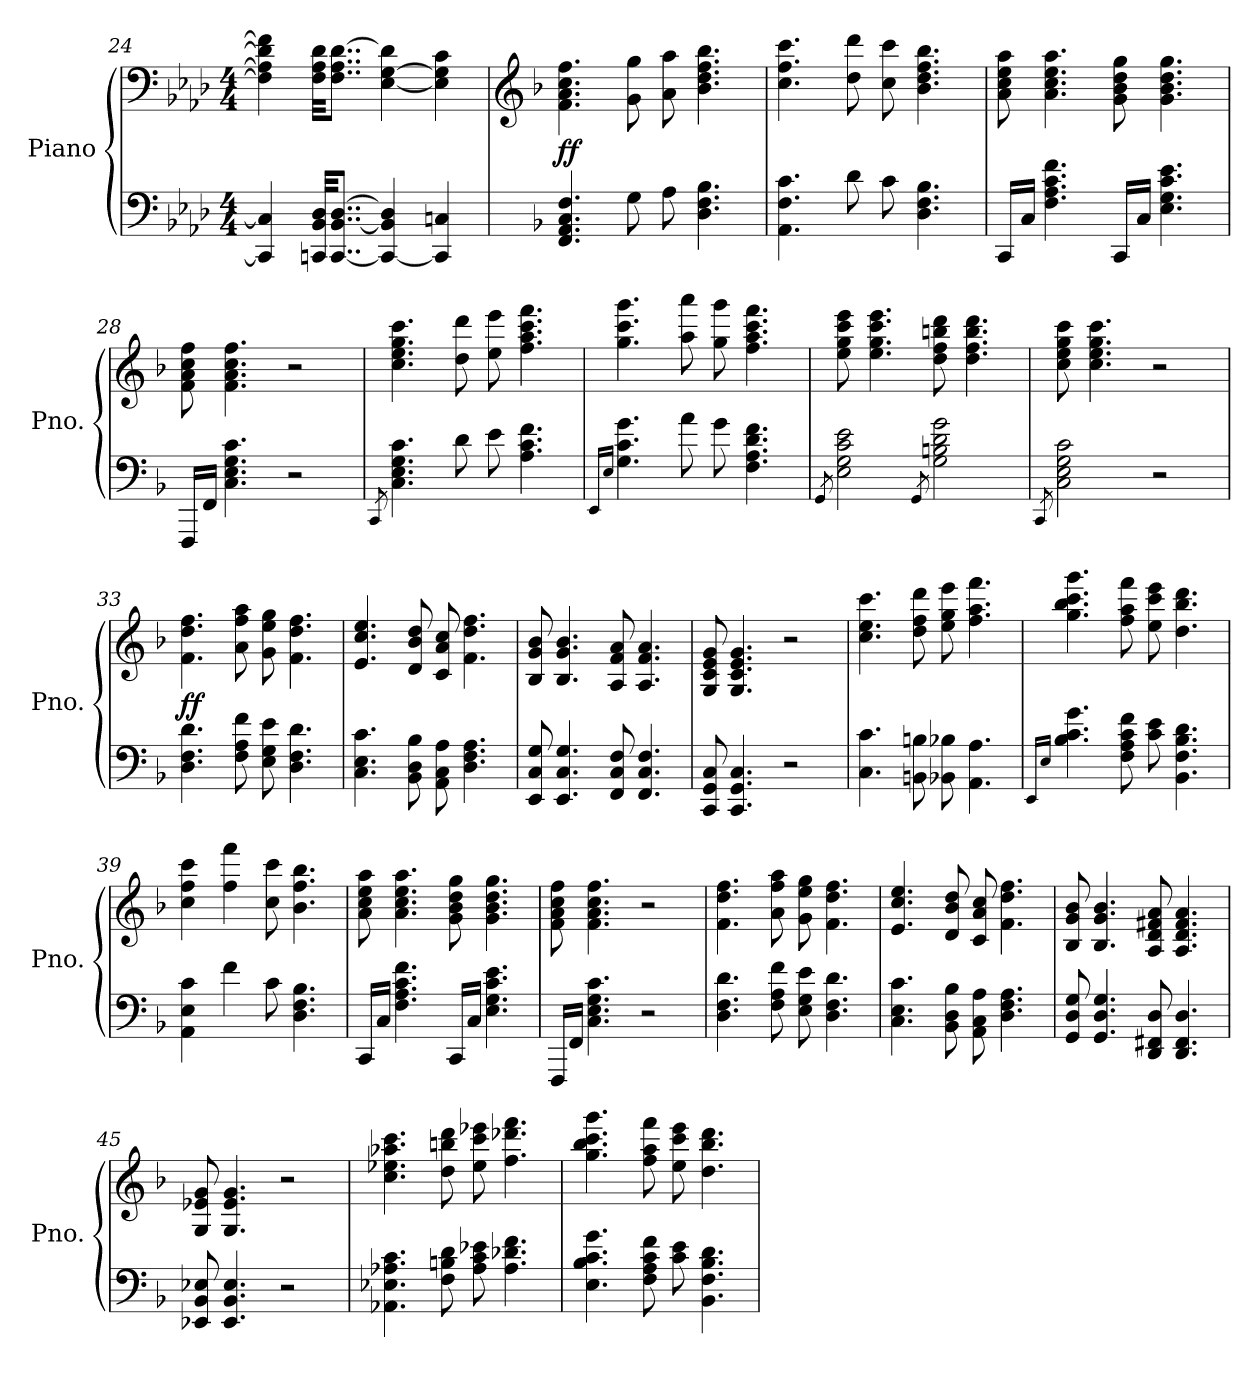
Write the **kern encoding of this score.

**kern	**kern	**dynam
*part1	*part1	*part1
*staff2	*staff1	*staff1/2
*I"Piano	*	*
*I'Pno.	*	*
*clefF4	*clefF4	*
*k[b-e-a-d-]	*k[b-e-a-d-]	*
*M4/4	*M4/4	*
=24	=24	=24
4CC-/] 4C-/]	4F\] 4A-\] 4d-\] 4f\]	.
32CCn/ 32BB-/ 32D-/KKL	32F\ 32A-\ 32d-\KKL	.
[8..CC/ [8..BB-/ [8..D-/J	8..F\ 8..A-\ [8..d-\J	.
4CC/_ 4BB-/] 4D-/]	[4E-\ [4G\ 4d-\]	.
4CC/] 4Cn/	4E-\] 4G\] 4c\	.
=25	=25	=25
*	*clefG2	*
*k[b-]	*k[b-]	*
*	*MM152	*
!	!	!LO:DY:b
4.FF/ 4.AA/ 4.C/ 4.F/	4.f\ 4.a\ 4.cc\ 4.ff\	ff
8G\	8g\ 8gg\	.
8A\	8a\ 8aa\	.
4.D\ 4.F\ 4.B-\	4.b-\ 4.dd\ 4.ff\ 4.bb-\	.
=26	=26	=26
4.AA\ 4.F\ 4.c\	4.cc\ 4.ff\ 4.ccc\	.
8d\	8dd\ 8ddd\	.
8c\	8cc\ 8ccc\	.
4.D\ 4.F\ 4.B-\	4.b-\ 4.dd\ 4.ff\ 4.bb-\	.
=27	=27	=27
16CC/LL	8a\ 8cc\ 8ee\ 8aa\	.
16C/JJ	.	.
4.F\ 4.A\ 4.c\ 4.f\	4.a\ 4.cc\ 4.ee\ 4.aa\	.
16CC/LL	8g\ 8b-\ 8dd\ 8gg\	.
16C/JJ	.	.
4.E\ 4.G\ 4.c\ 4.e\	4.g\ 4.b-\ 4.dd\ 4.gg\	.
!!LO:PB:g=z
=28	=28	=28
16FFF/LL	8f\ 8a\ 8cc\ 8ff\	.
16FF/JJ	.	.
4.C\ 4.E\ 4.G\ 4.c\	4.f\ 4.a\ 4.cc\ 4.ff\	.
2r	2r	.
=29	=29	=29
8qCC/	.	.
4.C\ 4.E\ 4.G\ 4.c\	4.cc\ 4.ee\ 4.gg\ 4.ccc\	.
8d\	8dd\ 8ddd\	.
8e\	8ee\ 8eee\	.
4.A\ 4.c\ 4.f\	4.ff\ 4.aa\ 4.ccc\ 4.fff\	.
=30	=30	=30
16qEE/LL	.	.
16qE/JJ	.	.
4.G\ 4.c\ 4.g\	4.gg\ 4.ccc\ 4.ggg\	.
8a\	8aa\ 8aaa\	.
8g\	8gg\ 8ggg\	.
4.F\ 4.A\ 4.d\ 4.f\	4.ff\ 4.aa\ 4.ccc\ 4.fff\	.
=31	=31	=31
8qGG/	.	.
2E\ 2G\ 2c\ 2e\	8ee\ 8gg\ 8ccc\ 8eee\	.
.	4.ee\ 4.gg\ 4.ccc\ 4.eee\	.
8qGG/	.	.
2G\ 2Bn\ 2d\ 2g\	8dd\ 8ff\ 8bbn\ 8ddd\	.
.	4.dd\ 4.ff\ 4.bb\ 4.ddd\	.
=32	=32	=32
8qCC/	.	.
2C\ 2E\ 2G\ 2c\	8cc\ 8ee\ 8gg\ 8ccc\	.
.	4.cc\ 4.ee\ 4.gg\ 4.ccc\	.
2r	2r	.
=33	=33	=33
!	!	!LO:DY:b
4.D\ 4.F\ 4.d\	4.f\ 4.dd\ 4.ff\	ff
8F\ 8A\ 8f\	8a\ 8ff\ 8aa\	.
8E\ 8G\ 8e\	8g\ 8ee\ 8gg\	.
4.D\ 4.F\ 4.d\	4.f\ 4.dd\ 4.ff\	.
!!LO:LB:g=z
=34	=34	=34
4.C\ 4.E\ 4.c\	4.e/ 4.cc/ 4.ee/	.
8BB-\ 8D\ 8B-\	8d/ 8b-/ 8dd/	.
8AA\ 8C\ 8A\	8c/ 8a/ 8cc/	.
4.D\ 4.F\ 4.A\	4.f\ 4.dd\ 4.ff\	.
=35	=35	=35
8EE/ 8C/ 8G/	8B-/ 8g/ 8b-/	.
4.EE/ 4.C/ 4.G/	4.B-/ 4.g/ 4.b-/	.
8FF/ 8C/ 8F/	8A/ 8f/ 8a/	.
4.FF/ 4.C/ 4.F/	4.A/ 4.f/ 4.a/	.
=36	=36	=36
8CC/ 8GG/ 8C/	8G/ 8c/ 8e/ 8g/	.
4.CC/ 4.GG/ 4.C/	4.G/ 4.c/ 4.e/ 4.g/	.
2r	2r	.
=37	=37	=37
4.C\ 4.c\	4.cc\ 4.ee\ 4.ccc\	.
8BBn\ 8Bn\	8dd\ 8ff\ 8ddd\	.
8BB-X\ 8B-X\	8ee\ 8gg\ 8eee\	.
4.AA\ 4.A\	4.ff\ 4.aa\ 4.fff\	.
=38	=38	=38
16qEE/LL	.	.
16qE/JJ	.	.
4.B-\ 4.c\ 4.g\	4.gg\ 4.bb-\ 4.ccc\ 4.ggg\	.
8F\ 8A\ 8c\ 8f\	8ff\ 8aa\ 8fff\	.
8c\ 8e\	8ee\ 8ccc\ 8eee\	.
4.BB-\ 4.F\ 4.B-\ 4.d\	4.dd\ 4.bb-\ 4.ddd\	.
=39	=39	=39
4AA\ 4E\ 4c\	4cc\ 4ff\ 4ccc\	.
4f\	4ff\ 4fff\	.
8c\	8cc\ 8ccc\	.
4.D\ 4.F\ 4.B-\	4.b-\ 4.ff\ 4.bb-\	.
!!LO:LB:g=z
=40	=40	=40
16CC/LL	8a\ 8cc\ 8ee\ 8aa\	.
16C/JJ	.	.
4.F\ 4.A\ 4.c\ 4.f\	4.a\ 4.cc\ 4.ee\ 4.aa\	.
16CC/LL	8g\ 8b-\ 8dd\ 8gg\	.
16C/JJ	.	.
4.E\ 4.G\ 4.c\ 4.e\	4.g\ 4.b-\ 4.dd\ 4.gg\	.
=41	=41	=41
16FFF/LL	8f\ 8a\ 8cc\ 8ff\	.
16FF/JJ	.	.
4.C\ 4.E\ 4.G\ 4.c\	4.f\ 4.a\ 4.cc\ 4.ff\	.
2r	2r	.
=42	=42	=42
4.D\ 4.F\ 4.d\	4.f\ 4.dd\ 4.ff\	.
8F\ 8A\ 8f\	8a\ 8ff\ 8aa\	.
8E\ 8G\ 8e\	8g\ 8ee\ 8gg\	.
4.D\ 4.F\ 4.d\	4.f\ 4.dd\ 4.ff\	.
=43	=43	=43
4.C\ 4.E\ 4.c\	4.e/ 4.cc/ 4.ee/	.
8BB-\ 8D\ 8B-\	8d/ 8b-/ 8dd/	.
8AA\ 8C\ 8A\	8c/ 8a/ 8cc/	.
4.D\ 4.F\ 4.A\	4.f\ 4.dd\ 4.ff\	.
=44	=44	=44
8GG/ 8D/ 8G/	8B-/ 8g/ 8b-/	.
4.GG/ 4.D/ 4.G/	4.B-/ 4.g/ 4.b-/	.
8DD/ 8FF#X/ 8D/	8A/ 8d/ 8f#X/ 8a/	.
4.DD/ 4.FF#/ 4.D/	4.A/ 4.d/ 4.f#/ 4.a/	.
=45	=45	=45
8EE-X/ 8BB-/ 8E-X/	8G/ 8e-X/ 8g/	.
4.EE-/ 4.BB-/ 4.E-/	4.G/ 4.e-/ 4.g/	.
2r	2r	.
!!LO:LB:g=z
=46	=46	=46
4.AA-X\ 4.E-X\ 4.A-X\ 4.c\	4.cc\ 4.ee-X\ 4.aa-X\ 4.ccc\	.
8F\ 8Bn\ 8d\	8dd\ 8bbn\ 8ddd\	.
8A-\ 8c\ 8e-X\	8ee-\ 8ccc\ 8eee-X\	.
4.A-\ 4.d-X\ 4.f\	4.ff\ 4.ddd-X\ 4.fff\	.
=47	=47	=47
4.E\ 4.B-\ 4.c\ 4.g\	4.gg\ 4.bb-\ 4.ccc\ 4.ggg\	.
8F\ 8A\ 8c\ 8f\	8ff\ 8aa\ 8fff\	.
8c\ 8e\	8ee\ 8ccc\ 8eee\	.
4.BB-\ 4.F\ 4.B-\ 4.d\	4.dd\ 4.bb-\ 4.ddd\	.
=	=	=
*-	*-	*-
